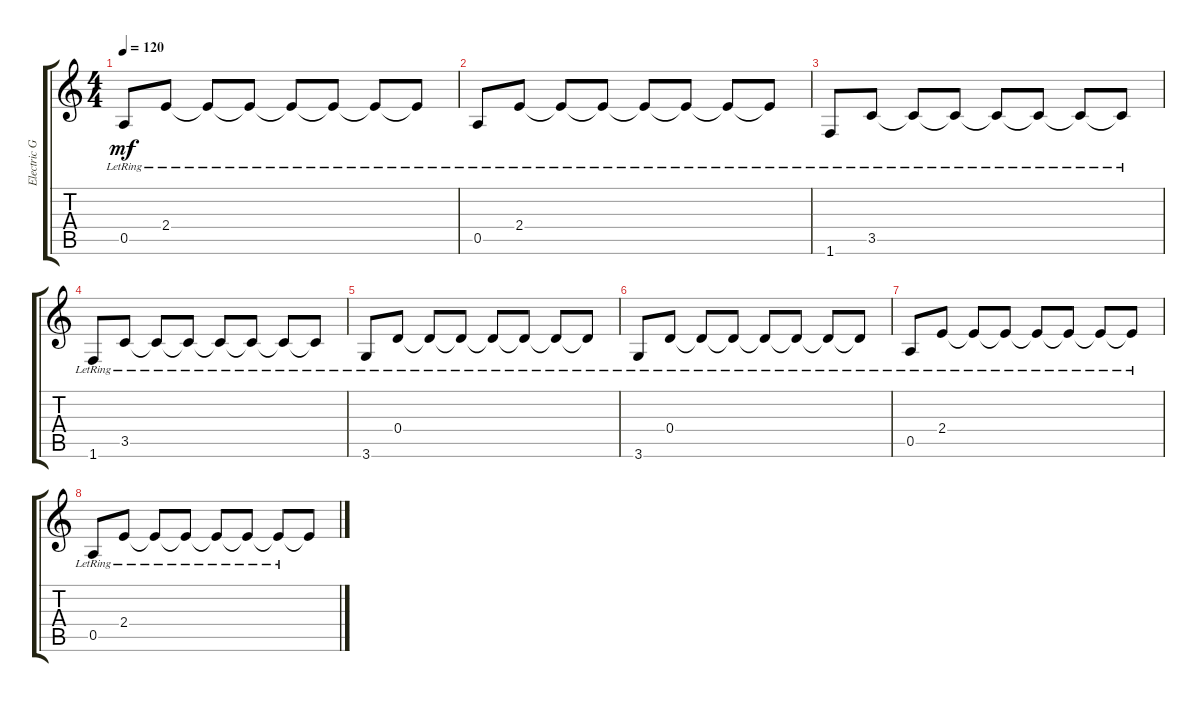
\track ("Electric Guitar" "Electric G") {instrument electricguitarclean}
\staff {score tabs}
\tuning (E4 B3 G3 D3 A2 E2) {hide}
\ts (4 4)
\tempo 120
\clef g2
\ks c
0.5{lr}.8{dy mf} 2.4{lr}.8 2.4{lr t}.8 2.4{lr t}.8 2.4{lr t}.8 2.4{lr t}.8 2.4{lr t}.8 2.4{lr t}.8 |
0.5{lr}.8 2.4{lr}.8 2.4{lr t}.8 2.4{lr t}.8 2.4{lr t}.8 2.4{lr t}.8 2.4{lr t}.8 2.4{lr t}.8 |
1.6{lr}.8 3.5{lr}.8 3.5{lr t}.8 3.5{lr t}.8 3.5{lr t}.8 3.5{lr t}.8 3.5{lr t}.8 3.5{lr t}.8 |
1.6{lr}.8 3.5{lr}.8 3.5{lr t}.8 3.5{lr t}.8 3.5{lr t}.8 3.5{lr t}.8 3.5{lr t}.8 3.5{lr t}.8 |
3.6{lr}.8 0.4{lr}.8 0.4{lr t}.8 0.4{lr t}.8 0.4{lr t}.8 0.4{lr t}.8 0.4{lr t}.8 0.4{lr t}.8 |
3.6{lr}.8 0.4{lr}.8 0.4{lr t}.8 0.4{lr t}.8 0.4{lr t}.8 0.4{lr t}.8 0.4{lr t}.8 0.4{lr t}.8 |
0.5{lr}.8 2.4{lr}.8 2.4{lr t}.8 2.4{lr t}.8 2.4{lr t}.8 2.4{lr t}.8 2.4{lr t}.8 2.4{lr t}.8 |
0.5{lr}.8 2.4{lr}.8 2.4{lr t}.8 2.4{lr t}.8 2.4{lr t}.8 2.4{lr t}.8 2.4{lr t}.8 2.4{t}.8
